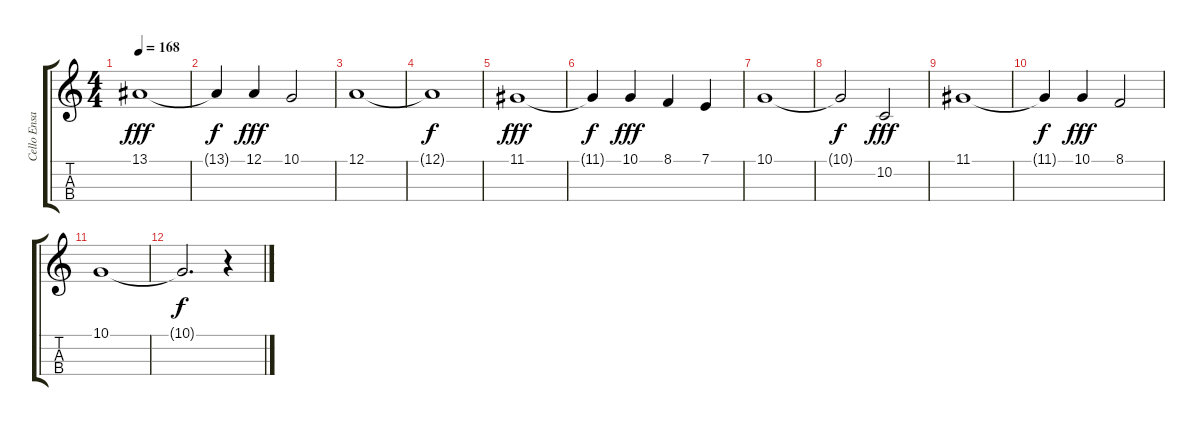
\track ("Cello Ensamble" "Cello Ensa") {instrument stringensemble1}
\staff {score tabs}
\tuning (A3 D3 G2 C2) {hide}
\ts (4 4)
\tempo 168
\clef g2
\ks c
13.1.1{dy fff} |
13.1{t}.4{dy f} 12.1.4{dy fff} 10.1.2 |
12.1.1 |
12.1{t}.1{dy f} |
11.1.1{dy fff} |
11.1{t}.4{dy f} 10.1.4{dy fff} 8.1.4 7.1.4 |
10.1.1 |
10.1{t}.2{dy f} 10.2.2{dy fff} |
11.1.1 |
11.1{t}.4{dy f} 10.1.4{dy fff} 8.1.2 |
10.1.1 |
10.1{t}.2{d dy f} r.4
